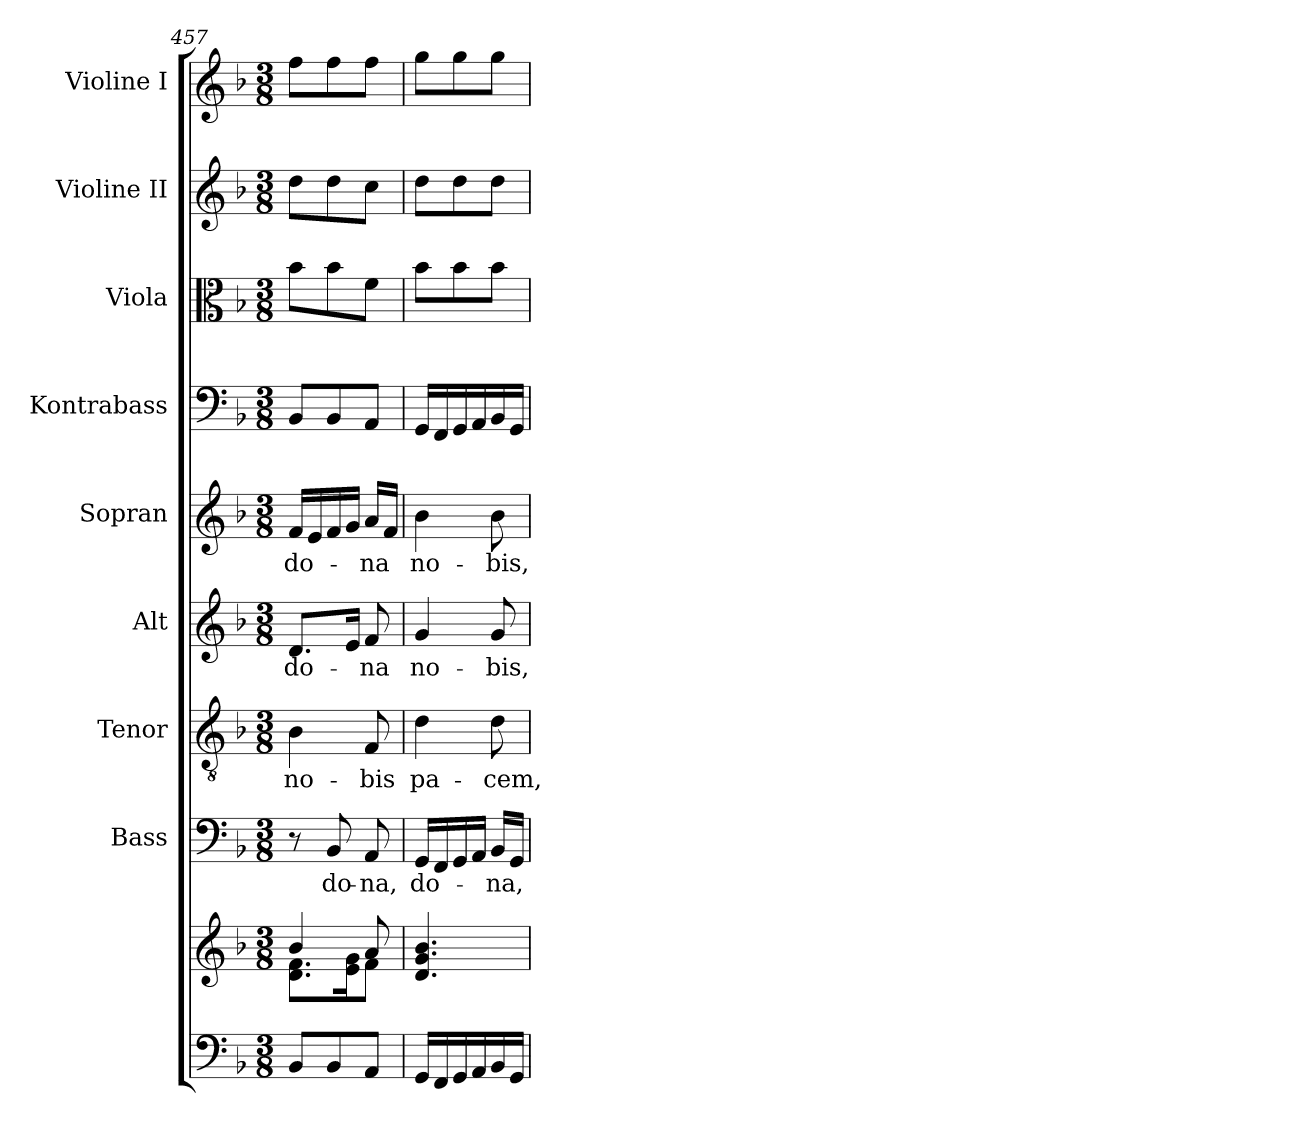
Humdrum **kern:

**kern	**kern	**kern	**text	**kern	**text	**kern	**text	**kern	**text	**kern	**kern	**kern	**kern
*part9	*part9	*part8	*part8	*part7	*part7	*part6	*part6	*part5	*part5	*part4	*part3	*part2	*part1
*staff10	*staff9	*staff8	*staff8	*staff7	*staff7	*staff6	*staff6	*staff5	*staff5	*staff4	*staff3	*staff2	*staff1
*	*	*I"Bass	*	*I"Tenor	*	*I"Alt	*	*I"Sopran	*	*I"Kontrabass	*I"Viola	*I"Violine II	*I"Violine I
*	*	*I'B.	*	*I'T.	*	*I'A.	*	*I'S.	*	*I'Kb.	*I'Vla.	*I'Vl. II	*I'Vl. I
!!LO:PB:g=z
*clefF4	*clefG2	*clefF4	*	*clefGv2	*	*clefG2	*	*clefG2	*	*clefF4	*clefC3	*clefG2	*clefG2
*	*	*	*	*	*	*	*	*	*	*ITrd7c12	*	*	*
*k[b-]	*k[b-]	*k[b-]	*	*k[b-]	*	*k[b-]	*	*k[b-]	*	*k[b-]	*k[b-]	*k[b-]	*k[b-]
*F:	*F:	*F:	*	*F:	*	*F:	*	*F:	*	*F:	*F:	*F:	*F:
*M3/8	*M3/8	*M3/8	*	*M3/8	*	*M3/8	*	*M3/8	*	*M3/8	*M3/8	*M3/8	*M3/8
=457	=457	=457	=457	=457	=457	=457	=457	=457	=457	=457	=457	=457	=457
*	*^	*	*	*	*	*	*	*	*	*	*	*	*
!	!	!	!	!	!	!LO:LY:b	!	!LO:LY:b	!	!LO:LY:b	!	!	!	!
8BB-/L	4b-/	8.d\ 8.f\L	8r	.	4B-\	no-	8.d/L	do-	16f/LL	do-	8BBB-/L	8b-\L	8dd\L	8ff\L
.	.	.	.	.	.	.	.	.	16e/	.	.	.	.	.
!	!	!	!	!LO:LY:b	!	!	!	!	!	!	!	!	!	!
8BB-/	.	.	8BB-/	do-	.	.	.	.	16f/	.	8BBB-/	8b-\	8dd\	8ff\
.	.	16e\ 16g\k	.	.	.	.	16e/Jk	.	16g/JJ	.	.	.	.	.
!	!	!	!	!LO:LY:b	!	!LO:LY:b	!	!LO:LY:b	!	!LO:LY:b	!	!	!	!
8AA/J	8a/	8f\J	8AA/	-na,	8F/	-bis	8f/	-na	16a/LL	-na	8AAA/J	8f\J	8cc\J	8ff\J
.	.	.	.	.	.	.	.	.	16f/JJ	.	.	.	.	.
*	*v	*v	*	*	*	*	*	*	*	*	*	*	*	*
=458	=458	=458	=458	=458	=458	=458	=458	=458	=458	=458	=458	=458	=458
!	!	!	!LO:LY:b	!	!LO:LY:b	!	!LO:LY:b	!	!LO:LY:b	!	!	!	!
16GG/LL	4.d/ 4.g/ 4.b-/	16GG/LL	do-	4d\	pa-	4g/	no-	4b-\	no-	16GGG/LL	8b-\L	8dd\L	8gg\L
16FF/	.	16FF/	.	.	.	.	.	.	.	16FFF/	.	.	.
16GG/	.	16GG/	.	.	.	.	.	.	.	16GGG/	8b-\	8dd\	8gg\
16AA/	.	16AA/JJ	.	.	.	.	.	.	.	16AAA/	.	.	.
!	!	!	!LO:LY:b	!	!LO:LY:b	!	!LO:LY:b	!	!LO:LY:b	!	!	!	!
16BB-/	.	16BB-/LL	-na,	8d\	-cem,	8g/	-bis,	8b-\	-bis,	16BBB-/	8b-\J	8dd\J	8gg\J
16GG/JJ	.	16GG/JJ	.	.	.	.	.	.	.	16GGG/JJ	.	.	.
=	=	=	=	=	=	=	=	=	=	=	=	=	=
*-	*-	*-	*-	*-	*-	*-	*-	*-	*-	*-	*-	*-	*-
